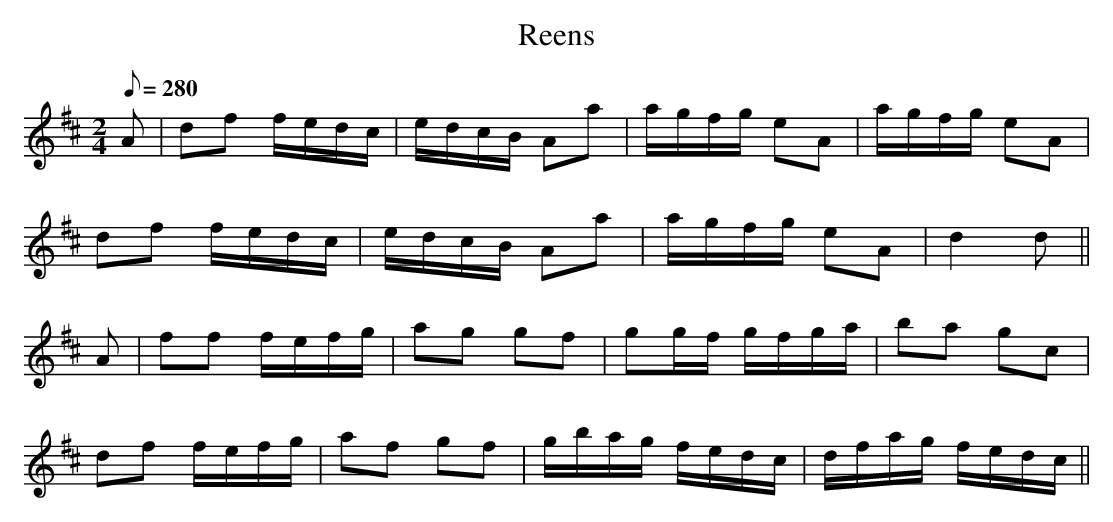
X:1
T: Reens
L: 1/8
M: 2/4
Q: 280
K: D
A|df f/e/d/c/|e/d/c/B/ Aa|a/g/f/g/ eA|a/g/f/g/ eA|
df f/e/d/c/|e/d/c/B/ Aa|a/g/f/g/ eA|d2 d ||
A|ff f/e/f/g/|ag gf|gg/f/ g/f/g/a/|ba gc|
df f/e/f/g/|af gf|g/b/a/g/ f/e/d/c/|d/f/a/g/ f/e/d/c/ ||
